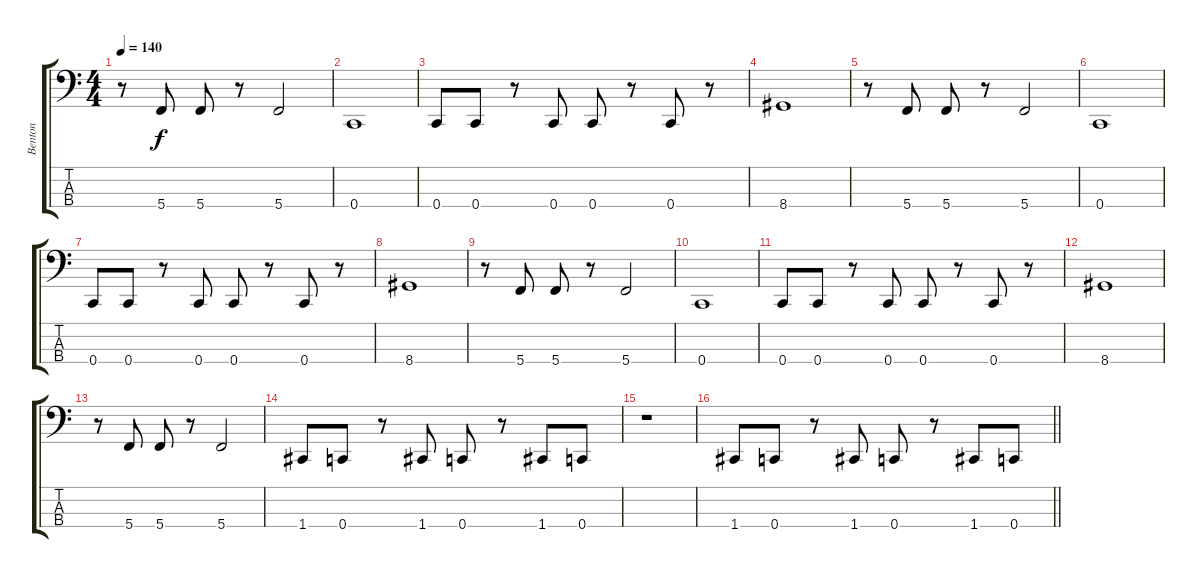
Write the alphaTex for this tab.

\track ("Benton" "Benton") {instrument electricbasspick}
\staff {score tabs}
\tuning (F2 C2 G1 C1) {hide}
\ts (4 4)
\tempo 140
\clef f4
\ks c
r.8{dy f} 5.4.8 5.4.8 r.8 5.4.2 |
0.4.1 |
0.4.8 0.4.8 r.8 0.4.8 0.4.8 r.8 0.4.8 r.8 |
8.4.1 |
r.8 5.4.8 5.4.8 r.8 5.4.2 |
0.4.1 |
0.4.8 0.4.8 r.8 0.4.8 0.4.8 r.8 0.4.8 r.8 |
8.4.1 |
r.8 5.4.8 5.4.8 r.8 5.4.2 |
0.4.1 |
0.4.8 0.4.8 r.8 0.4.8 0.4.8 r.8 0.4.8 r.8 |
8.4.1 |
r.8 5.4.8 5.4.8 r.8 5.4.2 |
1.4.8 0.4.8 r.8 1.4.8 0.4.8 r.8 1.4.8 0.4.8 |
r.1 |
\barLineRight lightlight
1.4.8 0.4.8 r.8 1.4.8 0.4.8 r.8 1.4.8 0.4.8
